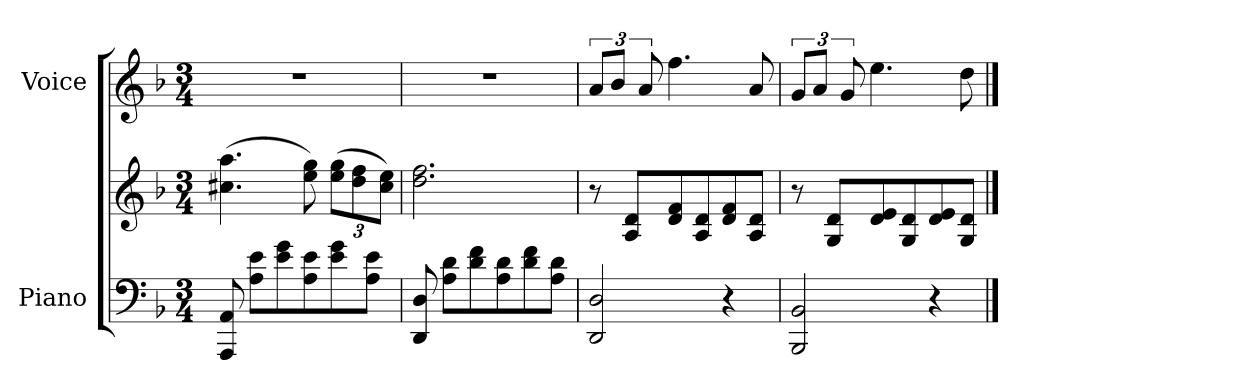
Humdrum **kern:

**kern	**kern	**kern
*part2	*part2	*part1
*staff3	*staff2	*staff1
*I"Piano	*	*I"Voice
*I'Pno	*	*
*clefF4	*clefG2	*clefG2
*k[b-]	*k[b-]	*k[b-]
*M3/4	*M3/4	*M3/4
=1	=1	=1
8AAA/ 8AA/	(>4.cc#X\ 4.aa\	2.r
8A\ 8e\L	.	.
8e\ 8g\	.	.
8A\ 8e\	8ee\ 8gg\)	.
*	*Xbrackettup	*
8e\ 8g\	(>12ee\ 12gg\L	.
.	12dd\ 12ff\	.
8A\ 8e\J	.	.
.	12cc#\ 12ee\J)	.
=2	=2	=2
8DD/ 8D/	2.dd\ 2.ff\	2.r
8A\ 8d\L	.	.
8d\ 8f\	.	.
8A\ 8d\	.	.
8d\ 8f\	.	.
8A\ 8d\J	.	.
=3	=3	=3
2DD/ 2D/	8r	12a/L
.	.	12b-/J
.	8A/ 8d/L	.
.	.	12a/
.	8d/ 8f/	4.ff\
.	8A/ 8d/	.
4r	8d/ 8f/	.
.	8A/ 8d/J	8a/
=4	=4	=4
2BBB-/ 2BB-/	8r	12g/L
.	.	12a/J
.	8G/ 8d/L	.
.	.	12g/
.	8d/ 8e/	4.ee\
.	8G/ 8d/	.
4r	8d/ 8e/	.
.	8G/ 8d/J	8dd\
==	==	==
*-	*-	*-
